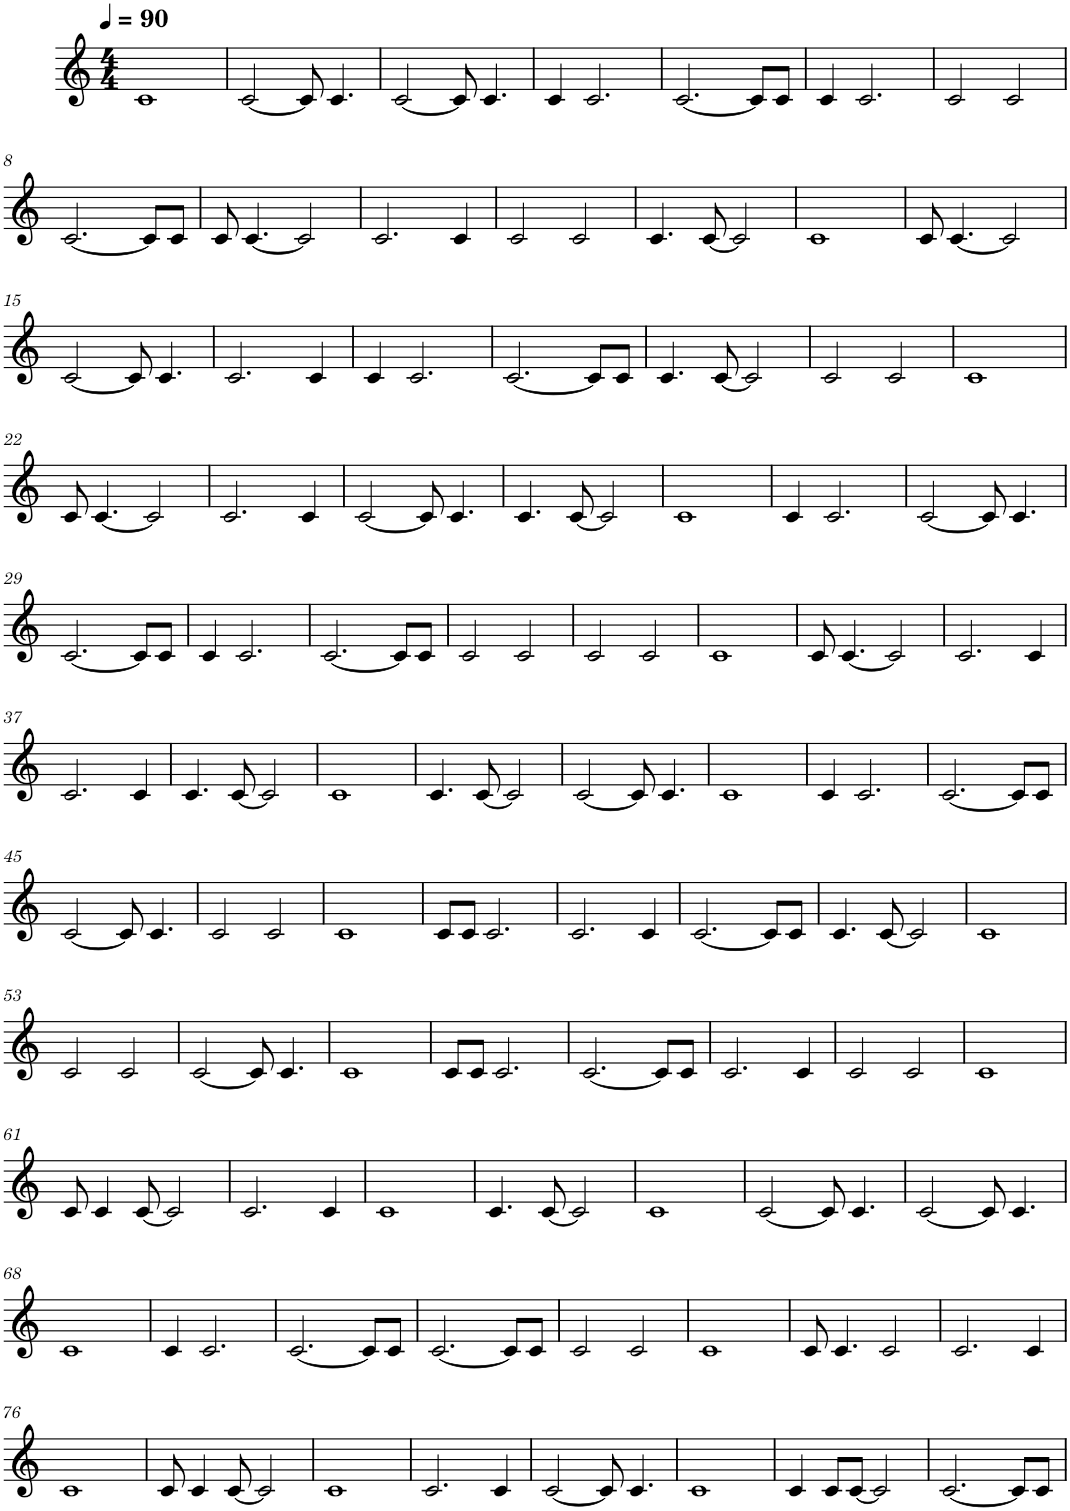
**kern
*part1
*staff1
*I"Piano
*I'Pno.
*clefG2
*k[]
*M4/4
*MM90
=1
1c
=2
[2c/
8c/]
4.c/
=3
[2c/
8c/]
4.c/
=4
4c/
2.c/
=5
[2.c/
8c/L]
8c/J
=6
4c/
2.c/
=7
2c/
2c/
!!LO:LB:g=z
=8
[2.c/
8c/L]
8c/J
=9
8c/
[4.c/
2c/]
=10
2.c/
4c/
=11
2c/
2c/
=12
4.c/
[8c/
2c/]
=13
1c
=14
8c/
[4.c/
2c/]
!!LO:LB:g=z
=15
[2c/
8c/]
4.c/
=16
2.c/
4c/
=17
4c/
2.c/
=18
[2.c/
8c/L]
8c/J
=19
4.c/
[8c/
2c/]
=20
2c/
2c/
=21
1c
!!LO:LB:g=z
=22
8c/
[4.c/
2c/]
=23
2.c/
4c/
=24
[2c/
8c/]
4.c/
=25
4.c/
[8c/
2c/]
=26
1c
=27
4c/
2.c/
=28
[2c/
8c/]
4.c/
!!LO:LB:g=z
=29
[2.c/
8c/L]
8c/J
=30
4c/
2.c/
=31
[2.c/
8c/L]
8c/J
=32
2c/
2c/
=33
2c/
2c/
=34
1c
=35
8c/
[4.c/
2c/]
=36
2.c/
4c/
!!LO:LB:g=z
=37
2.c/
4c/
=38
4.c/
[8c/
2c/]
=39
1c
=40
4.c/
[8c/
2c/]
=41
[2c/
8c/]
4.c/
=42
1c
=43
4c/
2.c/
=44
[2.c/
8c/L]
8c/J
!!LO:LB:g=z
=45
[2c/
8c/]
4.c/
=46
2c/
2c/
=47
1c
=48
8c/L
8c/J
2.c/
=49
2.c/
4c/
=50
[2.c/
8c/L]
8c/J
=51
4.c/
[8c/
2c/]
=52
1c
!!LO:LB:g=z
=53
2c/
2c/
=54
[2c/
8c/]
4.c/
=55
1c
=56
8c/L
8c/J
2.c/
=57
[2.c/
8c/L]
8c/J
=58
2.c/
4c/
=59
2c/
2c/
=60
1c
!!LO:LB:g=z
=61
8c/
4c/
[8c/
2c/]
=62
2.c/
4c/
=63
1c
=64
4.c/
[8c/
2c/]
=65
1c
=66
[2c/
8c/]
4.c/
=67
[2c/
8c/]
4.c/
!!LO:LB:g=z
=68
1c
=69
4c/
2.c/
=70
[2.c/
8c/L]
8c/J
=71
[2.c/
8c/L]
8c/J
=72
2c/
2c/
=73
1c
=74
8c/
4.c/
2c/
=75
2.c/
4c/
!!LO:LB:g=z
=76
1c
=77
8c/
4c/
[8c/
2c/]
=78
1c
=79
2.c/
4c/
=80
[2c/
8c/]
4.c/
=81
1c
=82
4c/
8c/L
[8c/J
2c/]
=83
[2.c/
8c/L]
8c/J
=
*-
